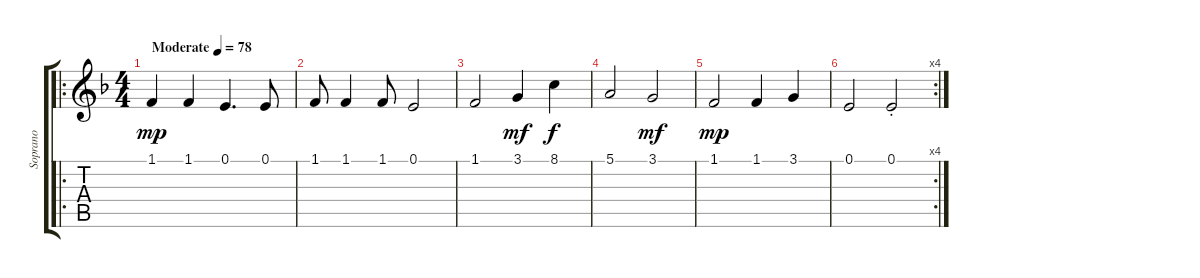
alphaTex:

\track ("Soprano" "Soprano") {instrument choiraahs}
\staff {score tabs}
\tuning (E4 B3 G3 D3 A2 E2) {hide}
\ro
\ts (4 4)
\tempo (78 "Moderate")
\clef g2
\ks f
1.1.4{dy mp instrument choiraahs} 1.1.4 0.1.4{d} 0.1.8 |
1.1.8 1.1.4 1.1.8 0.1.2 |
1.1.2 3.1.4{dy mf} 8.1.4{dy f} |
5.1.2 3.1.2{dy mf} |
1.1.2{dy mp} 1.1.4 3.1.4 |
\rc 4
0.1.2 0.1{st}.2
